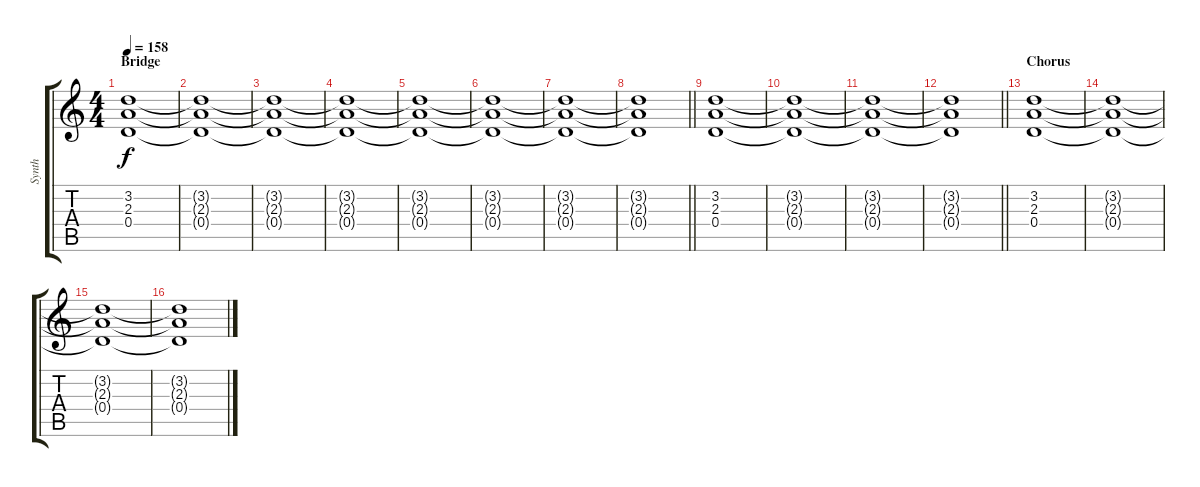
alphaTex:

\track ("Synth" "Synth") {instrument pad2warm}
\staff {score tabs}
\tuning (E5 B4 G4 D4 A3 E3) {hide}
\ts (4 4)
\section ("" "Bridge")
\tempo 158
\clef g2
\ks c
(3.2 2.3 0.4).1{dy f} |
(3.2{t} 2.3{t} 0.4{t}).1 |
(3.2{t} 2.3{t} 0.4{t}).1 |
(3.2{t} 2.3{t} 0.4{t}).1 |
(3.2{t} 2.3{t} 0.4{t}).1 |
(3.2{t} 2.3{t} 0.4{t}).1 |
(3.2{t} 2.3{t} 0.4{t}).1 |
\barLineRight lightlight
(3.2{t} 2.3{t} 0.4{t}).1 |
(3.2 2.3 0.4).1 |
(3.2{t} 2.3{t} 0.4{t}).1 |
(3.2{t} 2.3{t} 0.4{t}).1 |
\barLineRight lightlight
(3.2{t} 2.3{t} 0.4{t}).1 |
\section ("" "Chorus")
(3.2 2.3 0.4).1 |
(3.2{t} 2.3{t} 0.4{t}).1 |
(3.2{t} 2.3{t} 0.4{t}).1 |
(3.2{t} 2.3{t} 0.4{t}).1
